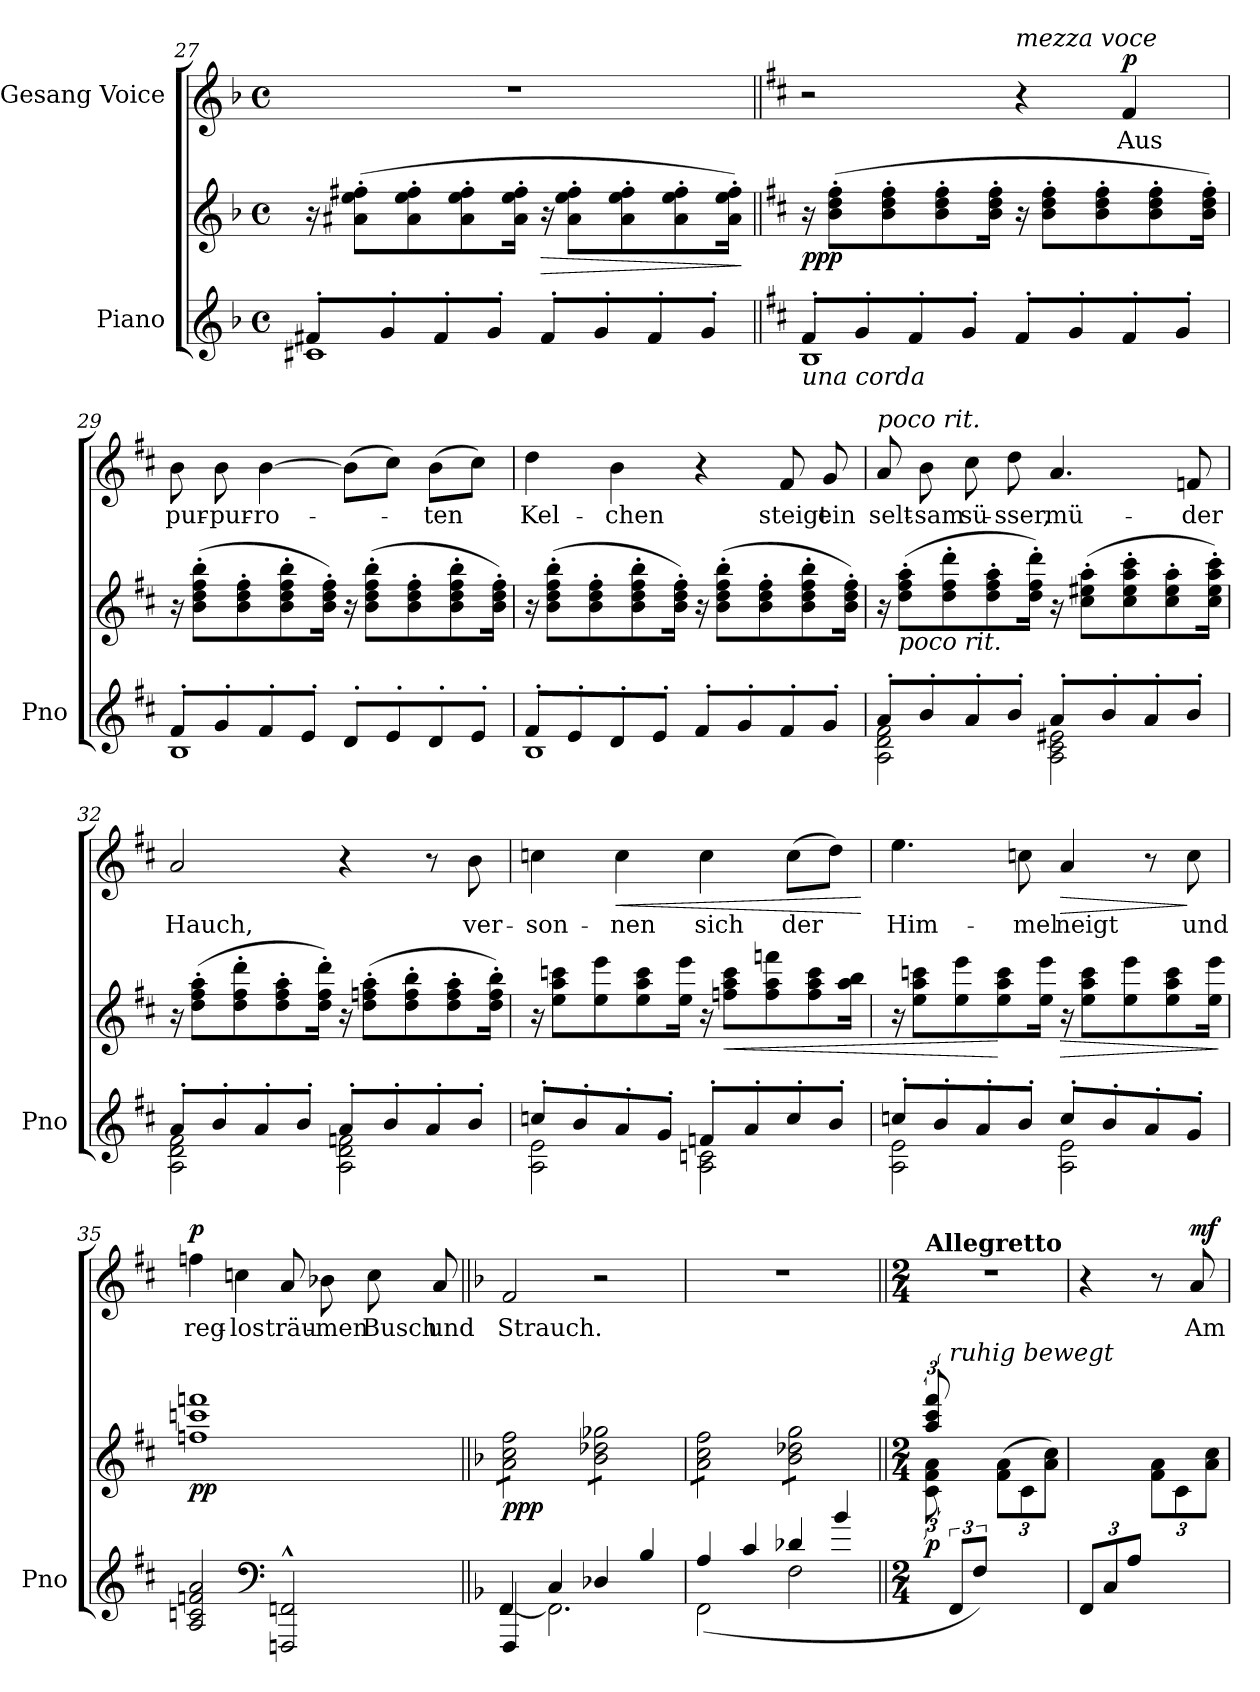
**kern	**kern	**dynam	**kern	**text	**dynam
*part2	*part2	*part2	*part1	*part1	*part1
*staff3	*staff2	*staff2/3	*staff1	*staff1	*staff1
*I"Piano	*	*	*I"Gesang Voice	*	*
*I'Pno	*	*	*	*	*
*clefG2	*clefG2	*	*clefG2	*	*
*k[b-]	*k[b-]	*	*k[b-]	*	*
*M4/4	*M4/4	*	*M4/4	*	*
*met(c)	*met(c)	*	*met(c)	*	*
=27	=27	=27	=27	=27	=27
*^	*	*	*	*	*
8f#X'/L	1c#X	16r	.	1r	.	.
.	.	(>8a#X\' 8ee\' 8ff#X\'L	.	.	.	.
8g'/	.	.	.	.	.	.
.	.	8a#\' 8ee\' 8ff#\'	.	.	.	.
8f#'/	.	.	.	.	.	.
.	.	8a#\' 8ee\' 8ff#\'	.	.	.	.
8g'/J	.	.	.	.	.	.
.	.	16a#\' 16ee\' 16ff#\'Jk	.	.	.	.
!	!	!	!LO:HP:b	!	!	!
8f#'/L	.	16r	>	.	.	.
.	.	8a#\' 8ee\' 8ff#\'L	.	.	.	.
8g'/	.	.	.	.	.	.
.	.	8a#\' 8ee\' 8ff#\'	.	.	.	.
8f#'/	.	.	.	.	.	.
.	.	8a#\' 8ee\' 8ff#\'	.	.	.	.
8g'/J	.	.	.	.	.	.
.	.	16a#\' 16ee\' 16ff#\'Jk)	.	.	.	.
*v	*v	*	*	*	*	*
.	.	]	.	.	.
!!LO:PB:g=z
=28||	=28||	=28||	=28||	=28||	=28||
*k[f#c#]	*k[f#c#]	*	*k[f#c#]	*	*
*^	*	*	*	*	*
!LO:TX:b:i:t=una corda	!	!	!	!	!	!
!	!	!	!LO:DY:b	!	!	!
8f#'/L	1B	16r	ppp	2r	.	.
.	.	(>8b\' 8dd\' 8ff#\'L	.	.	.	.
8g'/	.	.	.	.	.	.
.	.	8b\' 8dd\' 8ff#\'	.	.	.	.
8f#'/	.	.	.	.	.	.
.	.	8b\' 8dd\' 8ff#\'	.	.	.	.
8g'/J	.	.	.	.	.	.
.	.	16b\' 16dd\' 16ff#\'Jk	.	.	.	.
!	!	!	!	!LO:TX:a:i:t=mezza voce	!	!
8f#'/L	.	16r	.	4r	.	.
.	.	8b\' 8dd\' 8ff#\'L	.	.	.	.
8g'/	.	.	.	.	.	.
.	.	8b\' 8dd\' 8ff#\'	.	.	.	.
!	!	!	!	!	!LO:LY:b	!LO:DY:a
8f#'/	.	.	.	4f#/	Aus	p
.	.	8b\' 8dd\' 8ff#\'	.	.	.	.
8g'/J	.	.	.	.	.	.
.	.	16b\' 16dd\' 16ff#\'Jk)	.	.	.	.
=29	=29	=29	=29	=29	=29	=29
!	!	!	!	!	!LO:LY:b	!
8f#'/L	1B	16r	.	8b\	pur-	.
.	.	(>8b\' 8dd\' 8ff#\' 8bb\'L	.	.	.	.
!	!	!	!	!	!LO:LY:b	!
8g'/	.	.	.	8b\	-pur-	.
.	.	8b\' 8dd\' 8ff#\'	.	.	.	.
!	!	!	!	!	!LO:LY:b	!
8f#'/	.	.	.	[4b\	-ro-	.
.	.	8b\' 8dd\' 8ff#\' 8bb\'	.	.	.	.
8e'/J	.	.	.	.	.	.
.	.	16b\' 16dd\' 16ff#\'Jk)	.	.	.	.
8d'/L	.	16r	.	(>8b\L]	.	.
.	.	(>8b\' 8dd\' 8ff#\' 8bb\'L	.	.	.	.
8e'/	.	.	.	8cc#\J)	.	.
.	.	8b\' 8dd\' 8ff#\'	.	.	.	.
!	!	!	!	!	!LO:LY:b	!
8d'/	.	.	.	(>8b\L	-ten	.
.	.	8b\' 8dd\' 8ff#\' 8bb\'	.	.	.	.
8e'/J	.	.	.	8cc#\J)	.	.
.	.	16b\' 16dd\' 16ff#\'Jk)	.	.	.	.
!!LO:LB:g=z
=30	=30	=30	=30	=30	=30	=30
!	!	!	!	!	!LO:LY:b	!
8f#'/L	1B	16r	.	4dd\	Kel-	.
.	.	(>8b\' 8dd\' 8ff#\' 8bb\'L	.	.	.	.
8e'/	.	.	.	.	.	.
.	.	8b\' 8dd\' 8ff#\'	.	.	.	.
!	!	!	!	!	!LO:LY:b	!
8d'/	.	.	.	4b\	-chen	.
.	.	8b\' 8dd\' 8ff#\' 8bb\'	.	.	.	.
8e'/J	.	.	.	.	.	.
.	.	16b\' 16dd\' 16ff#\'Jk)	.	.	.	.
8f#'/L	.	16r	.	4r	.	.
.	.	(>8b\' 8dd\' 8ff#\' 8bb\'L	.	.	.	.
8g'/	.	.	.	.	.	.
.	.	8b\' 8dd\' 8ff#\'	.	.	.	.
!	!	!	!	!	!LO:LY:b	!
8f#'/	.	.	.	8f#/	steigt	.
.	.	8b\' 8dd\' 8ff#\' 8bb\'	.	.	.	.
!	!	!	!	!	!LO:LY:b	!
8g'/J	.	.	.	8g/	ein	.
.	.	16b\' 16dd\' 16ff#\'Jk)	.	.	.	.
=31	=31	=31	=31	=31	=31	=31
*	*	*	*	*MM57	*	*
!	!	!	!	!LO:TX:a:i:t=poco rit.	!	!
!	!	!	!	!	!LO:LY:b	!
8a'/L	2A\ 2d\ 2f#\	16r	.	8a/	selt-	.
!	!	!LO:TX:b:i:t=poco rit.	!	!	!	!
.	.	(>8dd\' 8ff#\' 8aa\'L	.	.	.	.
!	!	!	!	!	!LO:LY:b	!
8b'/	.	.	.	8b\	-sam	.
.	.	8dd\' 8ff#\' 8ddd\'	.	.	.	.
!	!	!	!	!	!LO:LY:b	!
8a'/	.	.	.	8cc#\	sü-	.
.	.	8dd\' 8ff#\' 8aa\'	.	.	.	.
!	!	!	!	!	!LO:LY:b	!
8b'/J	.	.	.	8dd\	-sser,	.
.	.	16dd\' 16ff#\' 16ddd\'Jk)	.	.	.	.
!	!	!	!	!	!LO:LY:b	!
8a'/L	2A\ 2c#\ 2e#X\	16r	.	4.a/	mü-	.
.	.	(>8cc#\' 8ee#X\' 8aa\'L	.	.	.	.
8b'/	.	.	.	.	.	.
.	.	8cc#\' 8ee#\' 8aa\' 8ccc#\'	.	.	.	.
8a'/	.	.	.	.	.	.
.	.	8cc#\' 8ee#\' 8aa\'	.	.	.	.
!	!	!	!	!	!LO:LY:b	!
8b'/J	.	.	.	8fn/	-der	.
.	.	16cc#\' 16ee#\' 16aa\' 16ccc#\'Jk)	.	.	.	.
!!LO:LB:g=z
=32	=32	=32	=32	=32	=32	=32
!	!	!	!	!	!LO:LY:b	!
8a'/L	2A\ 2d\ 2f#\	16r	.	2a/	Hauch,	.
.	.	(>8dd\' 8ff#\' 8aa\'L	.	.	.	.
8b'/	.	.	.	.	.	.
.	.	8dd\' 8ff#\' 8ddd\'	.	.	.	.
8a'/	.	.	.	.	.	.
.	.	8dd\' 8ff#\' 8aa\'	.	.	.	.
8b'/J	.	.	.	.	.	.
.	.	16dd\' 16ff#\' 16ddd\'Jk)	.	.	.	.
8a'/L	2A\ 2d\ 2fn\	16r	.	4r	.	.
.	.	(>8dd\' 8ffn\' 8aa\'L	.	.	.	.
8b'/	.	.	.	.	.	.
.	.	8dd\' 8ff\' 8bb\'	.	.	.	.
8a'/	.	.	.	8r	.	.
.	.	8dd\' 8ff\' 8aa\'	.	.	.	.
!	!	!	!	!	!LO:LY:b	!
8b'/J	.	.	.	8b\	ver-	.
.	.	16dd\' 16ff\' 16bb\'Jk)	.	.	.	.
=33	=33	=33	=33	=33	=33	=33
!	!	!	!	!	!LO:LY:b	!
8ccn'/L	2A\ 2e\	16r	.	4ccn\	-son-	.
.	.	8ee\ 8aa\ 8cccn\L	.	.	.	.
8b'/	.	.	.	.	.	.
.	.	8ee\ 8eee\	.	.	.	.
!	!	!	!	!	!LO:LY:b	!LO:HP:b
8a'/	.	.	.	4cc\	-nen	<
.	.	8ee\ 8aa\ 8ccc\	.	.	.	.
8g'/J	.	.	.	.	.	.
.	.	16ee\ 16eee\Jk	.	.	.	.
!	!	!	!	!	!LO:LY:b	!
8fn'/L	2A\ 2cn\	16r	.	4cc\	sich	.
!	!	!	!LO:HP:b	!	!	!
.	.	8ffn\ 8aa\ 8ccc\L	<	.	.	.
8a'/	.	.	.	.	.	.
.	.	8ff\ 8aa\ 8fffn\	.	.	.	.
!	!	!	!	!	!LO:LY:b	!
8cc'/	.	.	.	(>8cc\L	der	.
.	.	8ff\ 8aa\ 8ccc\	.	.	.	.
8b'/J	.	.	.	8dd\J)	.	.
.	.	16aa\ 16bb\Jk	.	.	.	.
*v	*v	*	*	*	*	*
.	.	.	.	.	[
!!LO:LB:g=z
=34	=34	=34	=34	=34	=34
*^	*	*	*	*	*
!	!	!	!	!	!LO:LY:b	!
8ccn'/L	2A\ 2e\	16r	.	4.ee\	Him-	.
.	.	8ee\ 8aa\ 8cccn\L	.	.	.	.
8b'/	.	.	.	.	.	.
.	.	8ee\ 8eee\	.	.	.	.
8a'/	.	.	.	.	.	.
.	.	8ee\ 8aa\ 8ccc\	[	.	.	.
!	!	!	!	!	!LO:LY:b	!
8b'/J	.	.	.	8ccn\	-mel	.
.	.	16ee\ 16eee\Jk	.	.	.	.
!	!	!	!LO:HP:b	!	!LO:LY:b	!LO:HP:b
8cc'/L	2A\ 2e\	16r	>	4a/	neigt	>
.	.	8ee\ 8aa\ 8ccc\L	.	.	.	.
8b'/	.	.	.	.	.	.
.	.	8ee\ 8eee\	.	.	.	.
8a'/	.	.	.	8r	.	.
.	.	8ee\ 8aa\ 8ccc\	.	.	.	.
!	!	!	!	!	!LO:LY:b	!
8g'/J	.	.	.	8cc\	und	]
.	.	16ee\ 16eee\Jk	.	.	.	.
*v	*v	*	*	*	*	*
.	.	]	.	.	.
=35	=35	=35	=35	=35	=35
!	!	!LO:DY:b	!	!LO:LY:b	!LO:DY:a
2A/ 2cn/ 2fn/ 2a/	1ffn 1cccn 1fffn	pp	4ffn\	reg-	p
!	!	!	!	!LO:LY:b	!
.	.	.	4ccn\	-los	.
*clefF4	*	*	*	*	*
!	!	!	!	!LO:LY:b	!
2FFFn/^^ 2FFn/^^	.	.	8a/	träu-	.
!	!	!	!	!LO:LY:b	!
.	.	.	8b-X\	-men	.
!	!	!	!	!LO:LY:b	!
.	.	.	8cc\	Busch	.
!	!	!	!	!LO:LY:b	!
.	.	.	8a/	und	.
!!LO:PB:g=z
=36||	=36||	=36||	=36||	=36||	=36||
*k[b-]	*k[b-]	*	*k[b-]	*	*
*^	*	*	*	*	*
*	*	*8va	*	*	*	*
!	!	!	!LO:DY:b	!	!LO:LY:b	!
*	*	*tremolo	*	*	*	*
4FFF/	[4FF/	12aa\ 12ccc\ 12fff\L	ppp	2f/	Strauch.	.
.	.	12aa\ 12ccc\ 12fff\	.	.	.	.
.	.	12aa\ 12ccc\ 12fff\	.	.	.	.
4C/	2.FF\]	12aa\ 12ccc\ 12fff\	.	.	.	.
.	.	12aa\ 12ccc\ 12fff\	.	.	.	.
.	.	12aa\ 12ccc\ 12fff\J	.	.	.	.
4D-X/	.	12bb-\ 12ddd-X\ 12ggg-X\L	.	2r	.	.
.	.	12bb-\ 12ddd-X\ 12ggg-X\	.	.	.	.
.	.	12bb-\ 12ddd-X\ 12ggg-X\	.	.	.	.
4B-/	.	12bb-\ 12ddd-X\ 12ggg-X\	.	.	.	.
.	.	12bb-\ 12ddd-X\ 12ggg-X\	.	.	.	.
.	.	12bb-\ 12ddd-X\ 12ggg-X\J	.	.	.	.
=37	=37	=37	=37	=37	=37	=37
4A/	(>2FF\	12aa\ 12ccc\ 12fff\L	.	1r	.	.
.	.	12aa\ 12ccc\ 12fff\	.	.	.	.
.	.	12aa\ 12ccc\ 12fff\	.	.	.	.
4c/	.	12aa\ 12ccc\ 12fff\	.	.	.	.
.	.	12aa\ 12ccc\ 12fff\	.	.	.	.
.	.	12aa\ 12ccc\ 12fff\J	.	.	.	.
4d-X/	2F\	12bb-\ 12ddd-X\ 12ggg\L	.	.	.	.
.	.	12bb-\ 12ddd-X\ 12ggg\	.	.	.	.
.	.	12bb-\ 12ddd-X\ 12ggg\	.	.	.	.
4b-/	.	12bb-\ 12ddd-X\ 12ggg\	.	.	.	.
.	.	12bb-\ 12ddd-X\ 12ggg\	.	.	.	.
.	.	12bb-\ 12ddd-X\ 12ggg\J	.	.	.	.
*	*	*Xtremolo	*	*	*	*
*v	*v	*	*	*	*	*
=38||	=38||	=38||	=38||	=38||	=38||
*M2/4	*M2/4	*	*M2/4	*	*
*	*X8va	*	*	*	*
*	*^	*	*	*	*
!	!	!	!	!LO:TX:a:B:t=Allegretto	!	!
!	!	!	!LO:DY:a=2	!	!	!
12ryy	12aa/ 12ccc/ 12fff/	12c\ 12f\ 12a\	p	2r	.	.
!	!LO:TX:a:i:t=ruhig bewegt	!	!	!	!	!
12FF/L	6ryy	6ryy	.	.	.	.
12F/J)	.	.	.	.	.	.
*	*	*Xbrackettup	*	*	*	*
4ryy	4ryy	(>12f\ 12a\L	.	.	.	.
.	.	12c\	.	.	.	.
.	.	12a\ 12cc\J)	.	.	.	.
=39	=39	=39	=39	=39	=39	=39
*Xbrackettup	*	*	*	*	*	*
(>12FF/L	2ryy	4ryy	.	4r	.	.
12C/	.	.	.	.	.	.
12A/J	.	.	.	.	.	.
4ryy	.	12f\ 12a\L	.	8r	.	.
.	.	12c\	.	.	.	.
!	!	!	!	!	!LO:LY:b	!LO:DY:a
.	.	.	.	8a/	Am	mf
.	.	12a\ 12cc\J)	.	.	.	.
*	*v	*v	*	*	*	*
=	=	=	=	=	=
*-	*-	*-	*-	*-	*-
